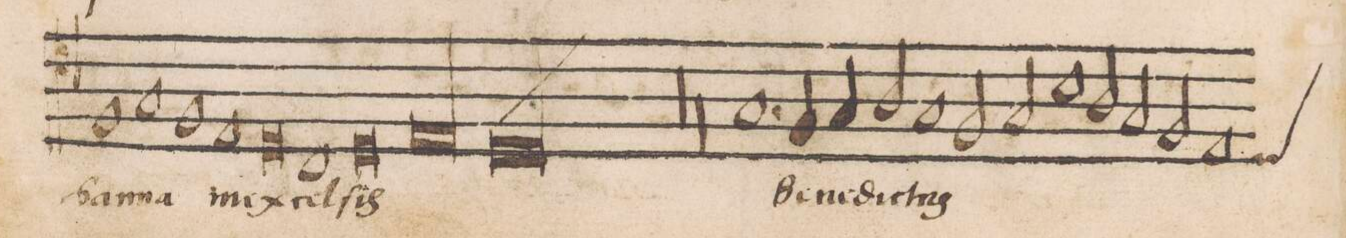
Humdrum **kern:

**kern	**text
*I"TENOR	*
*clefC4	*
*k[b-]	*
1F	-ſan-
=36-	=36-
1G	-na
1F	.
=37-	=37-
1E	in
0D	ex-
=38-	=38-
1C	-cel-
=39-	=39-
0D	-ſis
=40-	=40-
00E	.
=41-	=41-
=42-	=42-
0D	.
=43-	=43-
00r	.
=44-	=44-
=45-	=45-
00rF	.
=46-	=46-
=47-	=47-
1.G	.
4F/	Be-
4G/	-ne-
=48-	=48-
2A/	-dic-
1G	-tuſ
2F/	.
=49-	=49-
2G/	.
1B-	.
2A/	.
=50-	=50-
2G/	.
2F/	.
*custos:D	*
1E	.
=51-	=51-
*-	*-
